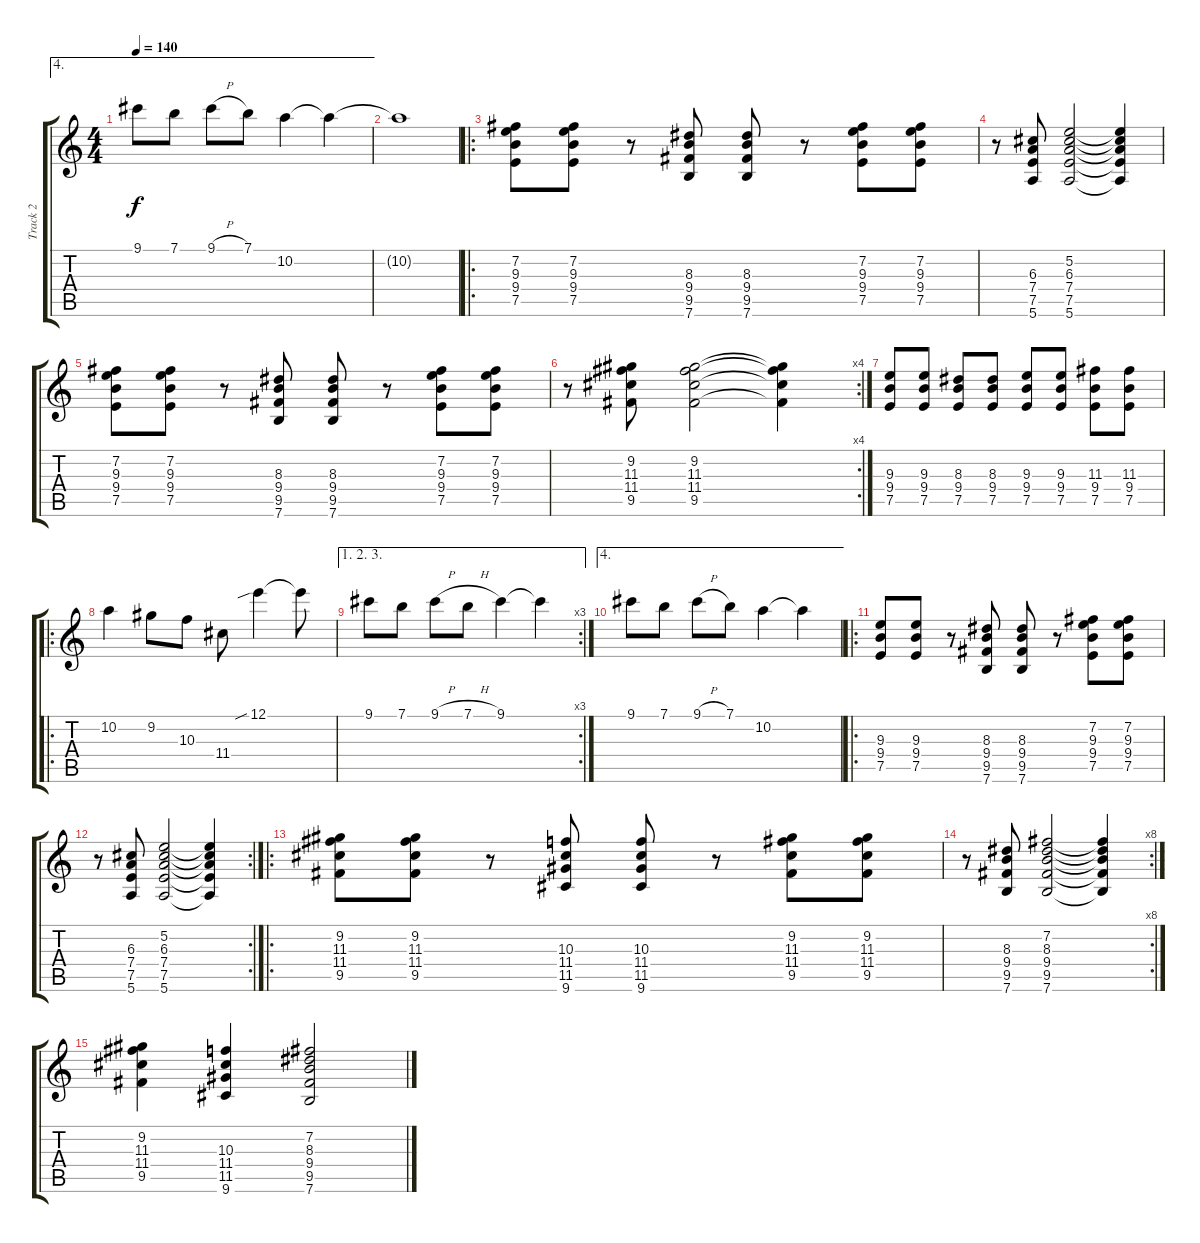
\track ("Track 2" "Track 2") {instrument electricguitarclean}
\staff {score tabs}
\tuning (E4 B3 G3 D3 A2 E2) {hide}
\ae 4
\ts (4 4)
\tempo 140
\clef g2
\ks c
9.1.8{dy f} 7.1.8 9.1{h}.8 7.1.8 10.2.4 10.2{t}.4 |
10.2{t}.1 |
\ro
(7.2 9.3 9.4 7.5).8 (7.2 9.3 9.4 7.5).8 r.8 (8.3 9.4 9.5 7.6).8 (8.3 9.4 9.5 7.6).8 r.8 (7.2 9.3 9.4 7.5).8 (7.2 9.3 9.4 7.5).8 |
r.8 (6.3 7.4 7.5 5.6).8 (5.2 6.3 7.4 7.5 5.6).2 (5.2{t} 6.3{t} 7.4{t} 7.5{t} 5.6{t}).4 |
(7.2 9.3 9.4 7.5).8 (7.2 9.3 9.4 7.5).8 r.8 (8.3 9.4 9.5 7.6).8 (8.3 9.4 9.5 7.6).8 r.8 (7.2 9.3 9.4 7.5).8 (7.2 9.3 9.4 7.5).8 |
\rc 4
r.8 (9.2 11.3 11.4 9.5).8 (9.2 11.3 11.4 9.5).2 (9.2{t} 11.3{t} 11.4{t} 9.5{t}).4 |
(9.3 9.4 7.5).8 (9.3 9.4 7.5).8 (8.3 9.4 7.5).8 (8.3 9.4 7.5).8 (9.3 9.4 7.5).8 (9.3 9.4 7.5).8 (11.3 9.4 7.5).8 (11.3 9.4 7.5).8 |
\ro
10.2.4 9.2.8 10.3.8 11.4.8 12.1{sib}.4 12.1{t}.8 |
\ae (1 2 3)
\rc 3
9.1.8 7.1.8 9.1{h}.8 7.1{h}.8 9.1.4 9.1{t}.4 |
\ae 4
9.1.8 7.1.8 9.1{h}.8 7.1.8 10.2.4 10.2{t}.4 |
\ro
(9.3 9.4 7.5).8 (9.3 9.4 7.5).8 r.8 (8.3 9.4 9.5 7.6).8 (8.3 9.4 9.5 7.6).8 r.8 (7.2 9.3 9.4 7.5).8 (7.2 9.3 9.4 7.5).8 |
\rc 2
r.8 (6.3 7.4 7.5 5.6).8 (5.2 6.3 7.4 7.5 5.6).2 (5.2{t} 6.3{t} 7.4{t} 7.5{t} 5.6{t}).4 |
\ro
(9.2 11.3 11.4 9.5).8 (9.2 11.3 11.4 9.5).8 r.8 (10.3 11.4 11.5 9.6).8 (10.3 11.4 11.5 9.6).8 r.8 (9.2 11.3 11.4 9.5).8 (9.2 11.3 11.4 9.5).8 |
\rc 8
r.8 (8.3 9.4 9.5 7.6).8 (7.2 8.3 9.4 9.5 7.6).2 (7.2{t} 8.3{t} 9.4{t} 9.5{t} 7.6{t}).4 |
(9.2 11.3 11.4 9.5).4 (10.3 11.4 11.5 9.6).4 (7.2 8.3 9.4 9.5 7.6).2
